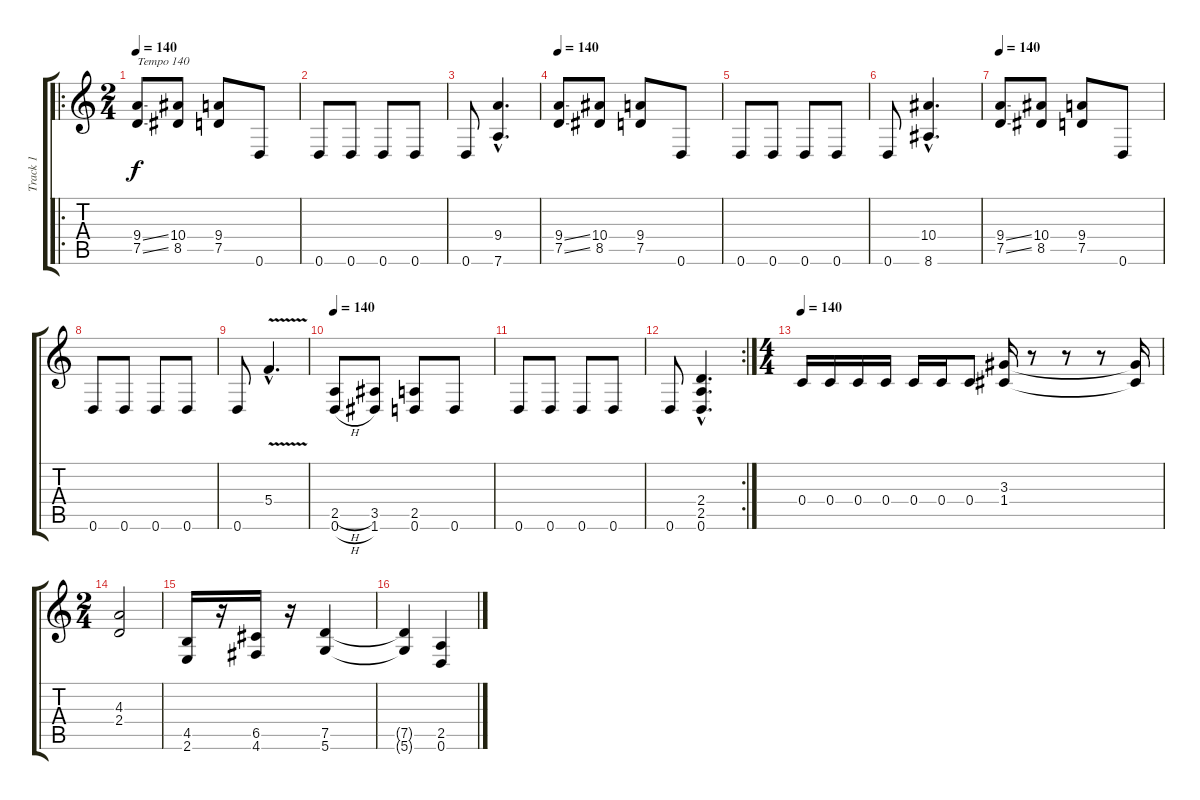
\track ("Track 1" "Track 1") {instrument distortionguitar}
\staff {score tabs}
\tuning (D4 A3 F3 C3 G2 D2) {hide}
\ro
\ts (2 4)
\tempo 140
\clef g2
\ks c
(9.4{ss} 7.5{ss}).8{txt "Tempo 140" dy f} (10.4 8.5).8 (9.4 7.5).8 0.6.8 |
0.6.8 0.6.8 0.6.8 0.6.8 |
0.6.8 (9.4{hac} 7.6{hac}).4{d} |
\tempo 140
(9.4{ss} 7.5{ss}).8 (10.4 8.5).8 (9.4 7.5).8 0.6.8 |
0.6.8 0.6.8 0.6.8 0.6.8 |
0.6.8 (10.4{hac} 8.6{hac}).4{d} |
\tempo 140
(9.4{ss} 7.5{ss}).8 (10.4 8.5).8 (9.4 7.5).8 0.6.8 |
0.6.8 0.6.8 0.6.8 0.6.8 |
0.6.8 5.4{v hac}.4{d} |
\tempo 140
(2.5{h} 0.6{h}).8 (3.5 1.6).8 (2.5 0.6).8 0.6.8 |
0.6.8 0.6.8 0.6.8 0.6.8 |
\rc 2
0.6.8 (2.4{hac} 2.5{hac} 0.6{hac}).4{d} |
\ts (4 4)
\tempo 140
0.4.16 0.4.16 0.4.16 0.4.16 0.4.16 0.4.16 0.4.8 (3.3 1.4).16 r.8 r.8 r.8 (3.3{t} 1.4{t}).16 |
\ts (2 4)
(4.3 2.4).2 |
(4.5 2.6).16 r.16 (6.5 4.6).16 r.16 (7.5 5.6).4 |
(7.5{t} 5.6{t}).4 (2.5 0.6).4
